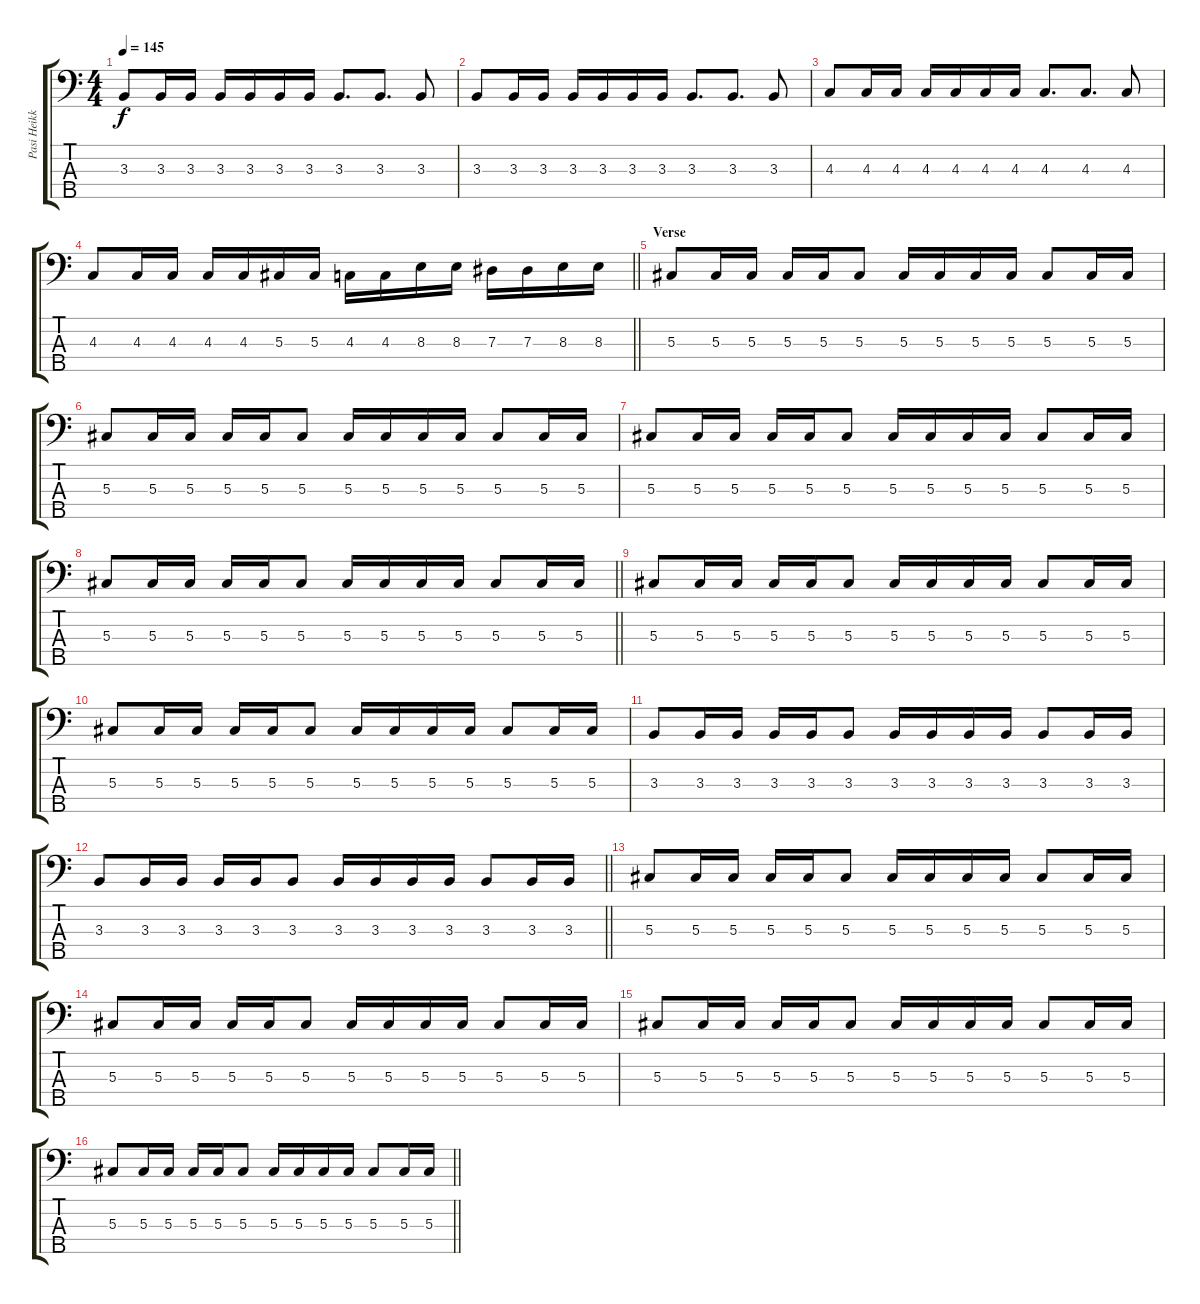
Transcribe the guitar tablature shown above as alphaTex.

\track ("Pasi Heikkilä" "Pasi Heikk") {instrument electricbassfinger}
\staff {score tabs}
\tuning (Gb2 Db2 Ab1 Eb1 Bb0) {hide}
\ts (4 4)
\tempo 145
\clef f4
\ks c
3.3.8{dy f} 3.3.16 3.3.16 3.3.16 3.3.16 3.3.16 3.3.16 3.3.8{d} 3.3.8{d} 3.3.8 |
3.3.8 3.3.16 3.3.16 3.3.16 3.3.16 3.3.16 3.3.16 3.3.8{d} 3.3.8{d} 3.3.8 |
4.3.8 4.3.16 4.3.16 4.3.16 4.3.16 4.3.16 4.3.16 4.3.8{d} 4.3.8{d} 4.3.8 |
\barLineRight lightlight
4.3.8 4.3.16 4.3.16 4.3.16 4.3.16 5.3.16 5.3.16 4.3.16 4.3.16 8.3.16 8.3.16 7.3.16 7.3.16 8.3.16 8.3.16 |
\section ("" "Verse")
5.3.8 5.3.16 5.3.16 5.3.16 5.3.16 5.3.8 5.3.16 5.3.16 5.3.16 5.3.16 5.3.8 5.3.16 5.3.16 |
5.3.8 5.3.16 5.3.16 5.3.16 5.3.16 5.3.8 5.3.16 5.3.16 5.3.16 5.3.16 5.3.8 5.3.16 5.3.16 |
5.3.8 5.3.16 5.3.16 5.3.16 5.3.16 5.3.8 5.3.16 5.3.16 5.3.16 5.3.16 5.3.8 5.3.16 5.3.16 |
\barLineRight lightlight
5.3.8 5.3.16 5.3.16 5.3.16 5.3.16 5.3.8 5.3.16 5.3.16 5.3.16 5.3.16 5.3.8 5.3.16 5.3.16 |
5.3.8 5.3.16 5.3.16 5.3.16 5.3.16 5.3.8 5.3.16 5.3.16 5.3.16 5.3.16 5.3.8 5.3.16 5.3.16 |
5.3.8 5.3.16 5.3.16 5.3.16 5.3.16 5.3.8 5.3.16 5.3.16 5.3.16 5.3.16 5.3.8 5.3.16 5.3.16 |
3.3.8 3.3.16 3.3.16 3.3.16 3.3.16 3.3.8 3.3.16 3.3.16 3.3.16 3.3.16 3.3.8 3.3.16 3.3.16 |
\barLineRight lightlight
3.3.8 3.3.16 3.3.16 3.3.16 3.3.16 3.3.8 3.3.16 3.3.16 3.3.16 3.3.16 3.3.8 3.3.16 3.3.16 |
5.3.8 5.3.16 5.3.16 5.3.16 5.3.16 5.3.8 5.3.16 5.3.16 5.3.16 5.3.16 5.3.8 5.3.16 5.3.16 |
5.3.8 5.3.16 5.3.16 5.3.16 5.3.16 5.3.8 5.3.16 5.3.16 5.3.16 5.3.16 5.3.8 5.3.16 5.3.16 |
5.3.8 5.3.16 5.3.16 5.3.16 5.3.16 5.3.8 5.3.16 5.3.16 5.3.16 5.3.16 5.3.8 5.3.16 5.3.16 |
\barLineRight lightlight
5.3.8 5.3.16 5.3.16 5.3.16 5.3.16 5.3.8 5.3.16 5.3.16 5.3.16 5.3.16 5.3.8 5.3.16 5.3.16
